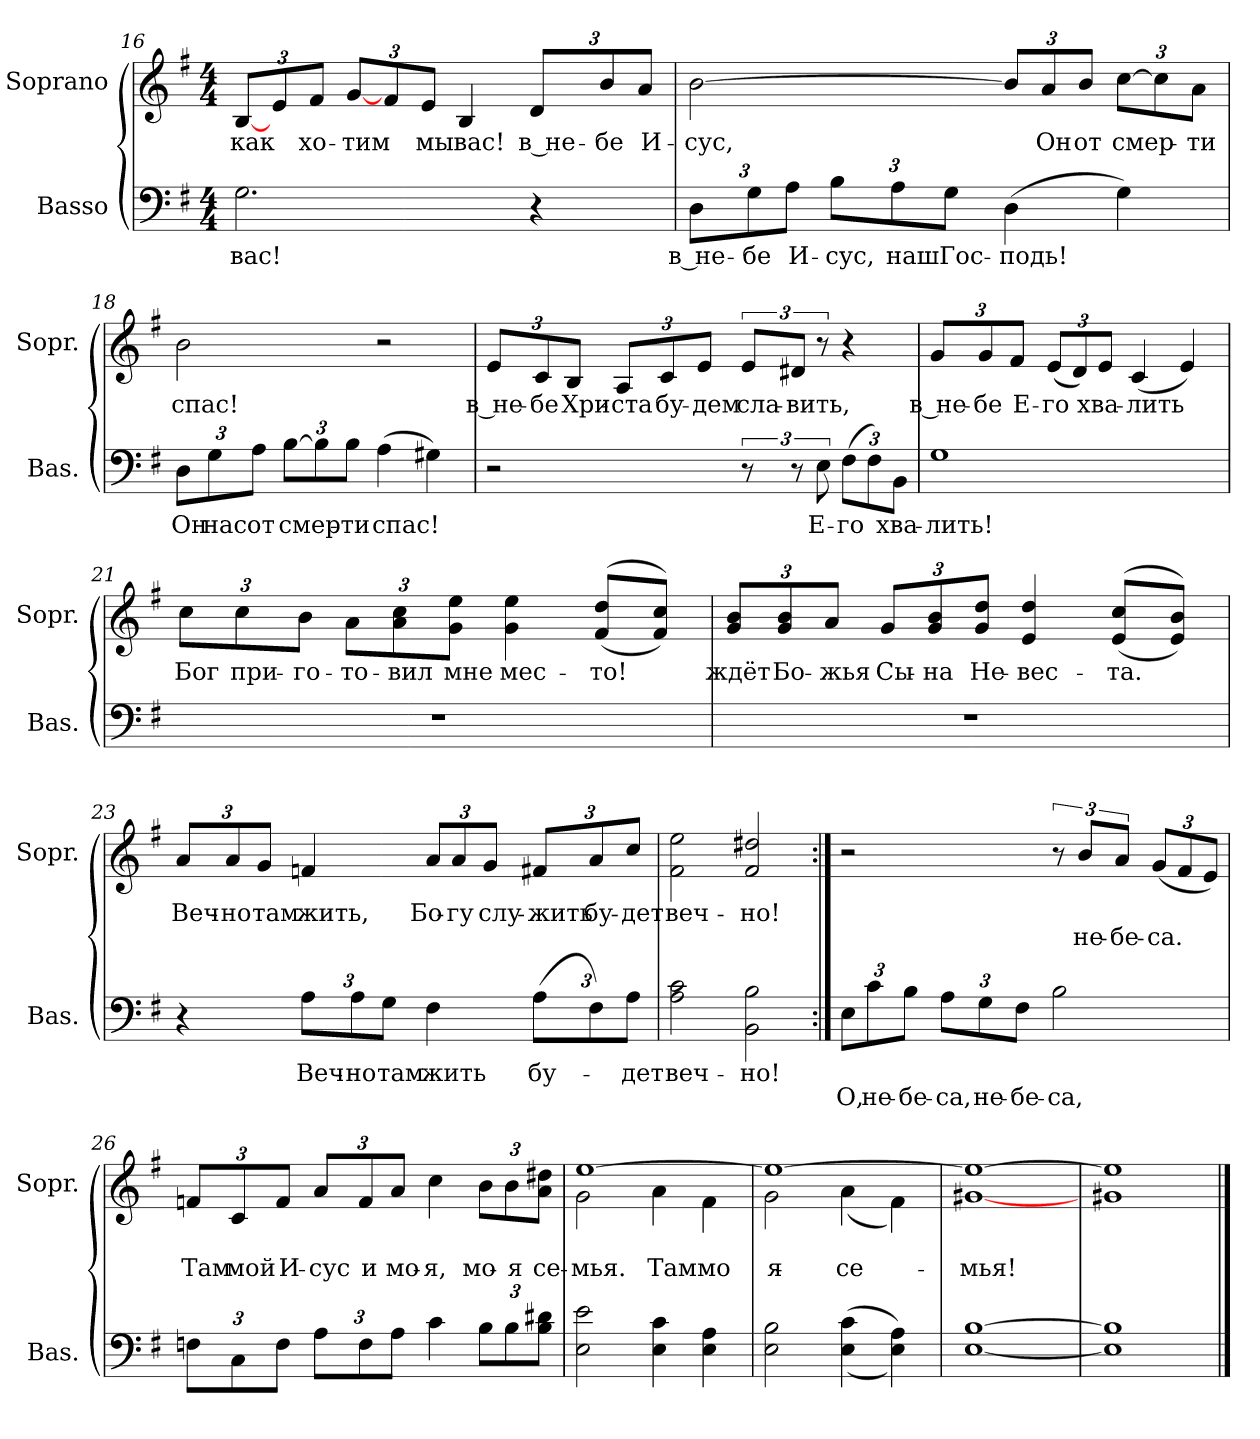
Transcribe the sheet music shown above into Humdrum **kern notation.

**kern	**text	**text	**kern	**text	**text
*part2	*part2	*part2	*part1	*part1	*part1
*staff2	*staff2	*staff2	*staff1	*staff1	*staff1
*I"Basso	*	*	*I"Soprano	*	*
*I'Bas.	*	*	*I'Sopr.	*	*
*clefF4	*	*	*clefG2	*	*
*k[f#]	*	*	*k[f#]	*	*
*e:	*	*	*e:	*	*
*M4/4	*	*	*M4/4	*	*
=16	=16	=16	=16	=16	=16
!	!LO:LY:a	!	!	!LO:LY:b	!
2.G\	вас!	.	[12B/L	как	.
.	.	.	12e/	.	.
!	!	!	!	!LO:LY:b	!
.	.	.	12f#/J	хо-	.
!	!	!	!	!LO:LY:b	!
.	.	.	[12g/L	-тим	.
.	.	.	12f#/	.	.
!	!	!	!	!LO:LY:b	!
.	.	.	12e/J	мы	.
!	!	!	!	!LO:LY:b	!
.	.	.	4B/	вас!	.
!	!	!	!	!LO:LY:b	!
4r	.	.	12d/L	в не-	.
!	!	!	!	!LO:LY:b	!
.	.	.	12b/	-бе	.
!	!	!	!	!LO:LY:b	!
.	.	.	12a/J	И-	.
!!LO:LB:g=z
=17	=17	=17	=17	=17	=17
!	!LO:LY:a	!	!	!LO:LY:b	!
12D\L	в не-	.	[2b\	-сус,	.
!	!LO:LY:a	!	!	!	!
12G\	-бе	.	.	.	.
!	!LO:LY:a	!	!	!	!
12A\J	И-	.	.	.	.
!	!LO:LY:a	!	!	!	!
12B\L	-сус,	.	.	.	.
!	!LO:LY:a	!	!	!	!
12A\	наш	.	.	.	.
!	!LO:LY:a	!	!	!	!
12G\J	Гос-	.	.	.	.
!	!LO:LY:a	!	!	!	!
(>4D\	-подь!	.	12b/L]	.	.
!	!	!	!	!LO:LY:b	!
.	.	.	12a/	Он	.
!	!	!	!	!LO:LY:b	!
.	.	.	12b/J	от	.
!	!	!	!	!LO:LY:b	!
4G\)	.	.	[12cc\L	смер-	.
.	.	.	12cc\]	.	.
!	!	!	!	!LO:LY:b	!
.	.	.	12a\J	-ти	.
=18	=18	=18	=18	=18	=18
!	!LO:LY:a	!	!	!LO:LY:b	!
12D\L	Он	.	2b\	спас!	.
!	!LO:LY:a	!	!	!	!
12G\	нас	.	.	.	.
!	!LO:LY:a	!	!	!	!
12A\J	от	.	.	.	.
!	!LO:LY:a	!	!	!	!
[12B\L	смер-	.	.	.	.
12B\]	.	.	.	.	.
!	!LO:LY:a	!	!	!	!
12B\J	-ти	.	.	.	.
!	!LO:LY:a	!	!	!	!
(>4A\	спас!	.	2r	.	.
4G#X\)	.	.	.	.	.
!!LO:LB:g=z
=19	=19	=19	=19	=19	=19
!	!	!	!	!LO:LY:b	!
2r	.	.	12e/L	в не-	.
!	!	!	!	!LO:LY:b	!
.	.	.	12c/	-бе	.
!	!	!	!	!LO:LY:b	!
.	.	.	12B/J	Хри-	.
!	!	!	!	!LO:LY:b	!
.	.	.	12A/L	-ста	.
!	!	!	!	!LO:LY:b	!
.	.	.	12c/	бу-	.
!	!	!	!	!LO:LY:b	!
.	.	.	12e/J	-дем	.
!	!	!	!	!LO:LY:b	!
12r	.	.	12e/L	сла-	.
!	!	!	!	!LO:LY:b	!
12r	.	.	12d#X/J	-вить,	.
!	!LO:LY:a	!	!	!	!
12E\	Е-	.	12r	.	.
!	!LO:LY:a	!	!	!	!
(>12F#\L	-го	.	4r	.	.
12F#\)	.	.	.	.	.
!	!LO:LY:a	!	!	!	!
12BB\J	хва-	.	.	.	.
=20	=20	=20	=20	=20	=20
!	!LO:LY:a	!	!	!LO:LY:b	!
1G	-лить!	.	12g/L	в не-	.
!	!	!	!	!LO:LY:b	!
.	.	.	12g/	-бе	.
!	!	!	!	!LO:LY:b	!
.	.	.	12f#/J	Е-	.
!	!	!	!	!LO:LY:b	!
.	.	.	(>12e/L	-го	.
.	.	.	12d/)	.	.
!	!	!	!	!LO:LY:b	!
.	.	.	12e/J	хва-	.
!	!	!	!	!LO:LY:b	!
.	.	.	(4c/	-лить	.
.	.	.	4e/)	.	.
!!LO:LB:g=z
=21	=21	=21	=21	=21	=21
!	!	!	!	!LO:LY:b	!
1r	.	.	12cc\L	Бог	.
!	!	!	!	!LO:LY:b	!
.	.	.	12cc\	при-	.
!	!	!	!	!LO:LY:b	!
.	.	.	12b\J	-го-	.
!	!	!	!	!LO:LY:b	!
.	.	.	12a\L	-то-	.
!	!	!	!	!LO:LY:b	!
.	.	.	12a\ 12cc\	-вил	.
!	!	!	!	!LO:LY:b	!
.	.	.	12g\ 12ee\J	мне	.
!	!	!	!	!LO:LY:b	!
.	.	.	4g\ 4ee\	мес-	.
!	!	!	!	!LO:LY:b	!
.	.	.	(<(8f#/ 8dd/L	-то!	.
.	.	.	8f#/ 8cc/J))	.	.
=22	=22	=22	=22	=22	=22
!	!	!	!	!LO:LY:b	!
1r	.	.	12g/ 12b/L	ждёт	.
!	!	!	!	!LO:LY:b	!
.	.	.	12g/ 12b/	Бо-	.
!	!	!	!	!LO:LY:b	!
.	.	.	12a/J	-жья	.
!	!	!	!	!LO:LY:b	!
.	.	.	12g/L	Сы-	.
!	!	!	!	!LO:LY:b	!
.	.	.	12g/ 12b/	-на	.
!	!	!	!	!LO:LY:b	!
.	.	.	12g/ 12dd/J	Не-	.
!	!	!	!	!LO:LY:b	!
.	.	.	4e/ 4dd/	-вес-	.
!	!	!	!	!LO:LY:b	!
.	.	.	(<(>8e/ 8cc/L	-та.	.
.	.	.	8e/ 8b/J))	.	.
!!LO:PB:g=z
=23	=23	=23	=23	=23	=23
!	!	!	!	!LO:LY:b	!
4r	.	.	12a/L	Веч-	.
!	!	!	!	!LO:LY:b	!
.	.	.	12a/	-но	.
!	!	!	!	!LO:LY:b	!
.	.	.	12g/J	там	.
!	!LO:LY:a	!	!	!LO:LY:b	!
12A\L	Веч-	.	4fn/	жить,	.
!	!LO:LY:a	!	!	!	!
12A\	-но	.	.	.	.
!	!LO:LY:a	!	!	!	!
12G\J	там	.	.	.	.
!	!LO:LY:a	!	!	!LO:LY:b	!
4F#\	жить	.	12a/L	Бо-	.
!	!	!	!	!LO:LY:b	!
.	.	.	12a/	-гу	.
!	!	!	!	!LO:LY:b	!
.	.	.	12g/J	слу-	.
!	!LO:LY:a	!	!	!LO:LY:b	!
(>12A\L	бу-	.	12f#X/L	-жить	.
!	!	!	!	!LO:LY:b	!
12F#\)	.	.	12a/	бу-	.
!	!LO:LY:a	!	!	!LO:LY:b	!
12A\J	-дет	.	12cc/J	-дет	.
=24	=24	=24	=24	=24	=24
!	!LO:LY:a	!	!	!LO:LY:b	!
2A\ 2c\	веч-	.	2f#\ 2ee\	веч-	.
!	!LO:LY:a	!	!	!LO:LY:b	!
2BB\ 2B\	-но!	.	2f#/ 2dd#X/	-но!	.
!!LO:LB:g=z
=25:|!	=25:|!	=25:|!	=25:|!	=25:|!	=25:|!
!	!	!LO:LY:a	!	!	!
12E\L	.	О,	2r	.	.
!	!	!LO:LY:a	!	!	!
12c\	.	не-	.	.	.
!	!	!LO:LY:a	!	!	!
12B\J	.	-бе-	.	.	.
!	!	!LO:LY:a	!	!	!
12A\L	.	-са,	.	.	.
!	!	!LO:LY:a	!	!	!
12G\	.	не-	.	.	.
!	!	!LO:LY:a	!	!	!
12F#\J	.	-бе-	.	.	.
!	!	!LO:LY:a	!	!	!
2B\	.	-са,	12r	.	.
!	!	!	!	!	!LO:LY:b
.	.	.	12b/L	.	не-
!	!	!	!	!	!LO:LY:b
.	.	.	12a/J	.	-бе-
!	!	!	!	!	!LO:LY:b
.	.	.	(>12g/L	.	-са.
.	.	.	12f#/	.	.
.	.	.	12e/J)	.	.
=26	=26	=26	=26	=26	=26
!	!	!	!	!	!LO:LY:b
12Fn\L	.	.	12fn/L	.	Там
!	!	!	!	!	!LO:LY:b
12C\	.	.	12c/	.	мой
!	!	!	!	!	!LO:LY:b
12F\J	.	.	12f/J	.	И-
!	!	!	!	!	!LO:LY:b
12A\L	.	.	12a/L	.	-сус
!	!	!	!	!	!LO:LY:b
12F\	.	.	12f/	.	и
!	!	!	!	!	!LO:LY:b
12A\J	.	.	12a/J	.	мо-
!	!	!	!	!	!LO:LY:b
4c\	.	.	4cc\	.	-я,
!	!	!	!	!	!LO:LY:b
12B\L	.	.	12b\L	.	мо-
!	!	!	!	!	!LO:LY:b
12B\	.	.	12b\	.	-я
!	!	!	!	!	!LO:LY:b
12B\ 12d#X\J	.	.	12a\ 12dd#X\J	.	се-
!!LO:LB:g=z
=27	=27	=27	=27	=27	=27
*	*	*	*^	*	*
!	!	!	!	!	!	!LO:LY:b
2E\ 2e\	.	.	[>1ee	2g\	.	-мья.
!	!	!	!	!	!	!LO:LY:b
4E\ 4c\	.	.	.	4a\	.	Там
!	!	!	!	!	!	!LO:LY:b
4E\ 4A\	.	.	.	4f#\	.	мо-
=28	=28	=28	=28	=28	=28	=28
!	!	!	!	!	!	!LO:LY:b
2E\ 2B\	.	.	1ee_	2g\	.	-я
!	!	!	!	!	!	!LO:LY:b
(>(4E\ 4c\	.	.	.	(<4a\	.	се-
4E\ 4A\))	.	.	.	4f#\)	.	.
=29	=29	=29	=29	=29	=29	=29
!	!	!	!	!	!	!LO:LY:b
[1E [1B	.	.	1ee_	[<1g#X	.	-мья!
*	*	*	*v	*v	*	*
=30	=30	=30	=30	=30	=30
1E] 1B]	.	.	1g#X 1ee]	.	.
==	==	==	==	==	==
*-	*-	*-	*-	*-	*-
